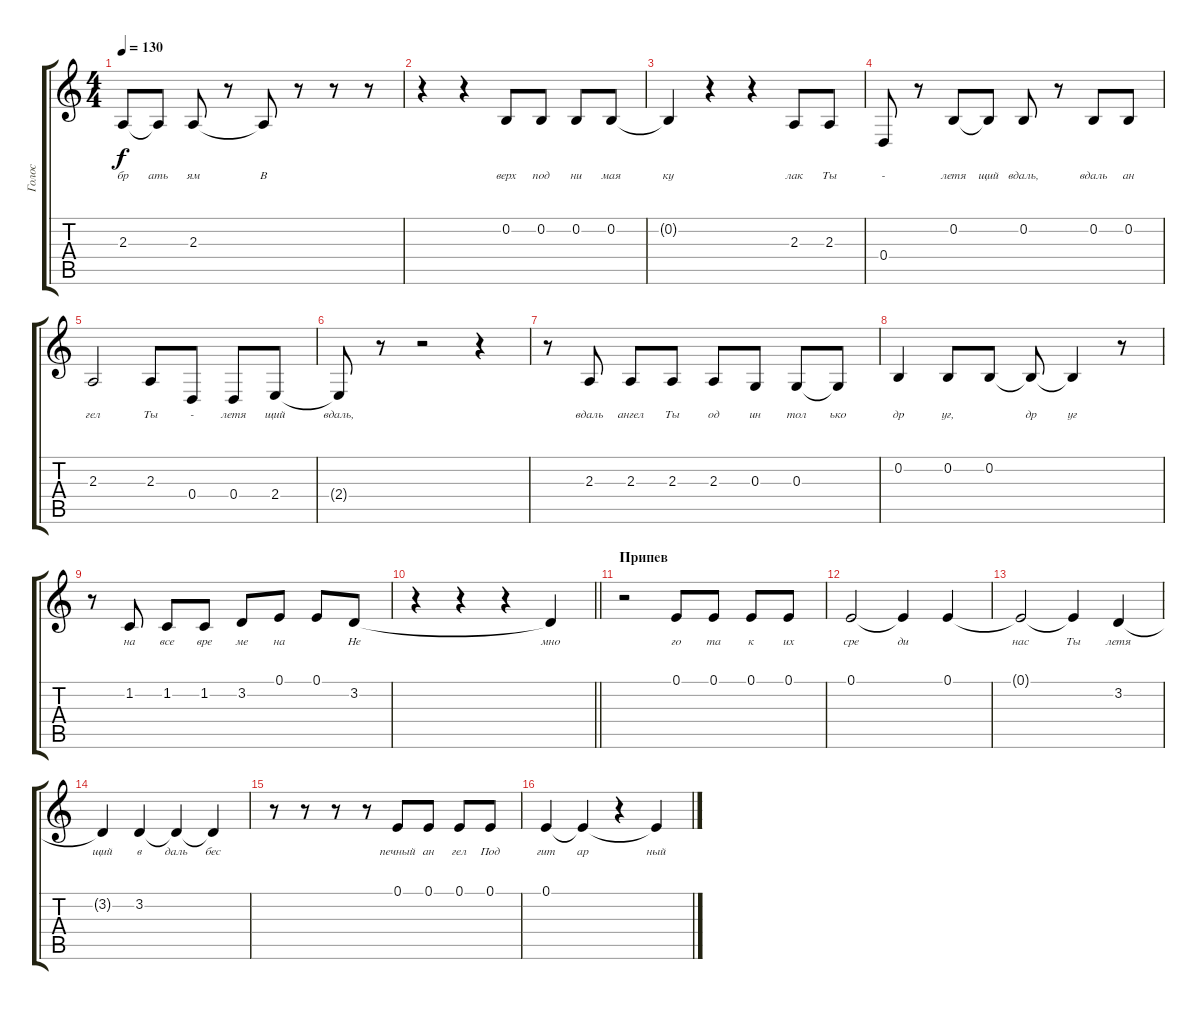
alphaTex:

\track ("Голос" "Голос") {instrument lead6voice}
\staff {score tabs}
\tuning (E4 B3 G3 D3 A2 E2) {hide}
\ts (4 4)
\tempo 130
\clef g2
\ks c
2.3.8{lyrics (0 "бр") lyrics (1 "") lyrics (2 "") lyrics (3 "") lyrics (4 "") dy f} 2.3{t}.8{lyrics (0 "ать") lyrics (1 "") lyrics (2 "") lyrics (3 "") lyrics (4 "")} 2.3.8{lyrics (0 "ям") lyrics (1 "") lyrics (2 "") lyrics (3 "") lyrics (4 "")} r.8 2.3{t}.8{lyrics (0 "В") lyrics (1 "") lyrics (2 "") lyrics (3 "") lyrics (4 "")} r.8 r.8 r.8 |
r.4 r.4 0.2.8{lyrics (0 "верх") lyrics (1 "") lyrics (2 "") lyrics (3 "") lyrics (4 "")} 0.2.8{lyrics (0 "под") lyrics (1 "") lyrics (2 "") lyrics (3 "") lyrics (4 "")} 0.2.8{lyrics (0 "ни") lyrics (1 "") lyrics (2 "") lyrics (3 "") lyrics (4 "")} 0.2.8{lyrics (0 "мая") lyrics (1 "") lyrics (2 "") lyrics (3 "") lyrics (4 "")} |
0.2{t}.4{lyrics (0 "ку") lyrics (1 "") lyrics (2 "") lyrics (3 "") lyrics (4 "")} r.4 r.4 2.3.8{lyrics (0 "лак") lyrics (1 "") lyrics (2 "") lyrics (3 "") lyrics (4 "")} 2.3.8{lyrics (0 "Ты") lyrics (1 "") lyrics (2 "") lyrics (3 "") lyrics (4 "")} |
0.4.8{lyrics (0 "-") lyrics (1 "") lyrics (2 "") lyrics (3 "") lyrics (4 "")} r.8 0.2.8{lyrics (0 "летя") lyrics (1 "") lyrics (2 "") lyrics (3 "") lyrics (4 "")} 0.2{t}.8{lyrics (0 "щий") lyrics (1 "") lyrics (2 "") lyrics (3 "") lyrics (4 "")} 0.2.8{lyrics (0 "вдаль,") lyrics (1 "") lyrics (2 "") lyrics (3 "") lyrics (4 "")} r.8 0.2.8{lyrics (0 "вдаль") lyrics (1 "") lyrics (2 "") lyrics (3 "") lyrics (4 "")} 0.2.8{lyrics (0 "ан") lyrics (1 "") lyrics (2 "") lyrics (3 "") lyrics (4 "")} |
2.3.2{lyrics (0 "гел") lyrics (1 "") lyrics (2 "") lyrics (3 "") lyrics (4 "")} 2.3.8{lyrics (0 "Ты") lyrics (1 "") lyrics (2 "") lyrics (3 "") lyrics (4 "")} 0.4.8{lyrics (0 "-") lyrics (1 "") lyrics (2 "") lyrics (3 "") lyrics (4 "")} 0.4.8{lyrics (0 "летя") lyrics (1 "") lyrics (2 "") lyrics (3 "") lyrics (4 "")} 2.4.8{lyrics (0 "щий") lyrics (1 "") lyrics (2 "") lyrics (3 "") lyrics (4 "")} |
2.4{t}.8{lyrics (0 "вдаль,") lyrics (1 "") lyrics (2 "") lyrics (3 "") lyrics (4 "")} r.8 r.2 r.4 |
r.8 2.3.8{lyrics (0 "вдаль") lyrics (1 "") lyrics (2 "") lyrics (3 "") lyrics (4 "")} 2.3.8{lyrics (0 "ангел") lyrics (1 "") lyrics (2 "") lyrics (3 "") lyrics (4 "")} 2.3.8{lyrics (0 "Ты") lyrics (1 "") lyrics (2 "") lyrics (3 "") lyrics (4 "")} 2.3.8{lyrics (0 "од") lyrics (1 "") lyrics (2 "") lyrics (3 "") lyrics (4 "")} 0.3.8{lyrics (0 "ин") lyrics (1 "") lyrics (2 "") lyrics (3 "") lyrics (4 "")} 0.3.8{lyrics (0 "тол") lyrics (1 "") lyrics (2 "") lyrics (3 "") lyrics (4 "")} 0.3{t}.8{lyrics (0 "ько") lyrics (1 "") lyrics (2 "") lyrics (3 "") lyrics (4 "")} |
0.2.4{lyrics (0 "др") lyrics (1 "") lyrics (2 "") lyrics (3 "") lyrics (4 "")} 0.2.8{lyrics (0 "уг,") lyrics (1 "") lyrics (2 "") lyrics (3 "") lyrics (4 "")} 0.2.8{lyrics (0 "") lyrics (1 "") lyrics (2 "") lyrics (3 "") lyrics (4 "")} 0.2{t}.8{lyrics (0 "др") lyrics (1 "") lyrics (2 "") lyrics (3 "") lyrics (4 "")} 0.2{t}.4{lyrics (0 "уг") lyrics (1 "") lyrics (2 "") lyrics (3 "") lyrics (4 "")} r.8 |
r.8 1.2.8{lyrics (0 "на") lyrics (1 "") lyrics (2 "") lyrics (3 "") lyrics (4 "")} 1.2.8{lyrics (0 "все") lyrics (1 "") lyrics (2 "") lyrics (3 "") lyrics (4 "")} 1.2.8{lyrics (0 "вре") lyrics (1 "") lyrics (2 "") lyrics (3 "") lyrics (4 "")} 3.2.8{lyrics (0 "ме") lyrics (1 "") lyrics (2 "") lyrics (3 "") lyrics (4 "")} 0.1.8{lyrics (0 "на") lyrics (1 "") lyrics (2 "") lyrics (3 "") lyrics (4 "")} 0.1.8{lyrics (0 "") lyrics (1 "") lyrics (2 "") lyrics (3 "") lyrics (4 "")} 3.2.8{lyrics (0 "Не") lyrics (1 "") lyrics (2 "") lyrics (3 "") lyrics (4 "")} |
\barLineRight lightlight
r.4 r.4 r.4 3.2{t}.4{lyrics (0 "мно") lyrics (1 "") lyrics (2 "") lyrics (3 "") lyrics (4 "")} |
\section ("" "Припев")
r.2 0.1.8{lyrics (0 "го") lyrics (1 "") lyrics (2 "") lyrics (3 "") lyrics (4 "")} 0.1.8{lyrics (0 "та") lyrics (1 "") lyrics (2 "") lyrics (3 "") lyrics (4 "")} 0.1.8{lyrics (0 "к") lyrics (1 "") lyrics (2 "") lyrics (3 "") lyrics (4 "")} 0.1.8{lyrics (0 "их") lyrics (1 "") lyrics (2 "") lyrics (3 "") lyrics (4 "")} |
0.1.2{lyrics (0 "сре") lyrics (1 "") lyrics (2 "") lyrics (3 "") lyrics (4 "")} 0.1{t}.4{lyrics (0 "ди") lyrics (1 "") lyrics (2 "") lyrics (3 "") lyrics (4 "")} 0.1.4{lyrics (0 "") lyrics (1 "") lyrics (2 "") lyrics (3 "") lyrics (4 "")} |
0.1{t}.2{lyrics (0 "нас") lyrics (1 "") lyrics (2 "") lyrics (3 "") lyrics (4 "")} 0.1{t}.4{lyrics (0 "Ты") lyrics (1 "") lyrics (2 "") lyrics (3 "") lyrics (4 "")} 3.2.4{lyrics (0 "летя") lyrics (1 "") lyrics (2 "") lyrics (3 "") lyrics (4 "")} |
3.2{t}.4{lyrics (0 "щий") lyrics (1 "") lyrics (2 "") lyrics (3 "") lyrics (4 "")} 3.2.4{lyrics (0 "в") lyrics (1 "") lyrics (2 "") lyrics (3 "") lyrics (4 "")} 3.2{t}.4{lyrics (0 "даль") lyrics (1 "") lyrics (2 "") lyrics (3 "") lyrics (4 "")} 3.2{t}.4{lyrics (0 "бес") lyrics (1 "") lyrics (2 "") lyrics (3 "") lyrics (4 "")} |
r.8 r.8 r.8 r.8 0.1.8{lyrics (0 "печный") lyrics (1 "") lyrics (2 "") lyrics (3 "") lyrics (4 "")} 0.1.8{lyrics (0 "ан") lyrics (1 "") lyrics (2 "") lyrics (3 "") lyrics (4 "")} 0.1.8{lyrics (0 "гел") lyrics (1 "") lyrics (2 "") lyrics (3 "") lyrics (4 "")} 0.1.8{lyrics (0 "Под") lyrics (1 "") lyrics (2 "") lyrics (3 "") lyrics (4 "")} |
0.1.4{lyrics (0 "гит") lyrics (1 "") lyrics (2 "") lyrics (3 "") lyrics (4 "")} 0.1{t}.4{lyrics (0 "ар") lyrics (1 "") lyrics (2 "") lyrics (3 "") lyrics (4 "")} r.4 0.1{t}.4{lyrics (0 "ный") lyrics (1 "") lyrics (2 "") lyrics (3 "") lyrics (4 "")}
